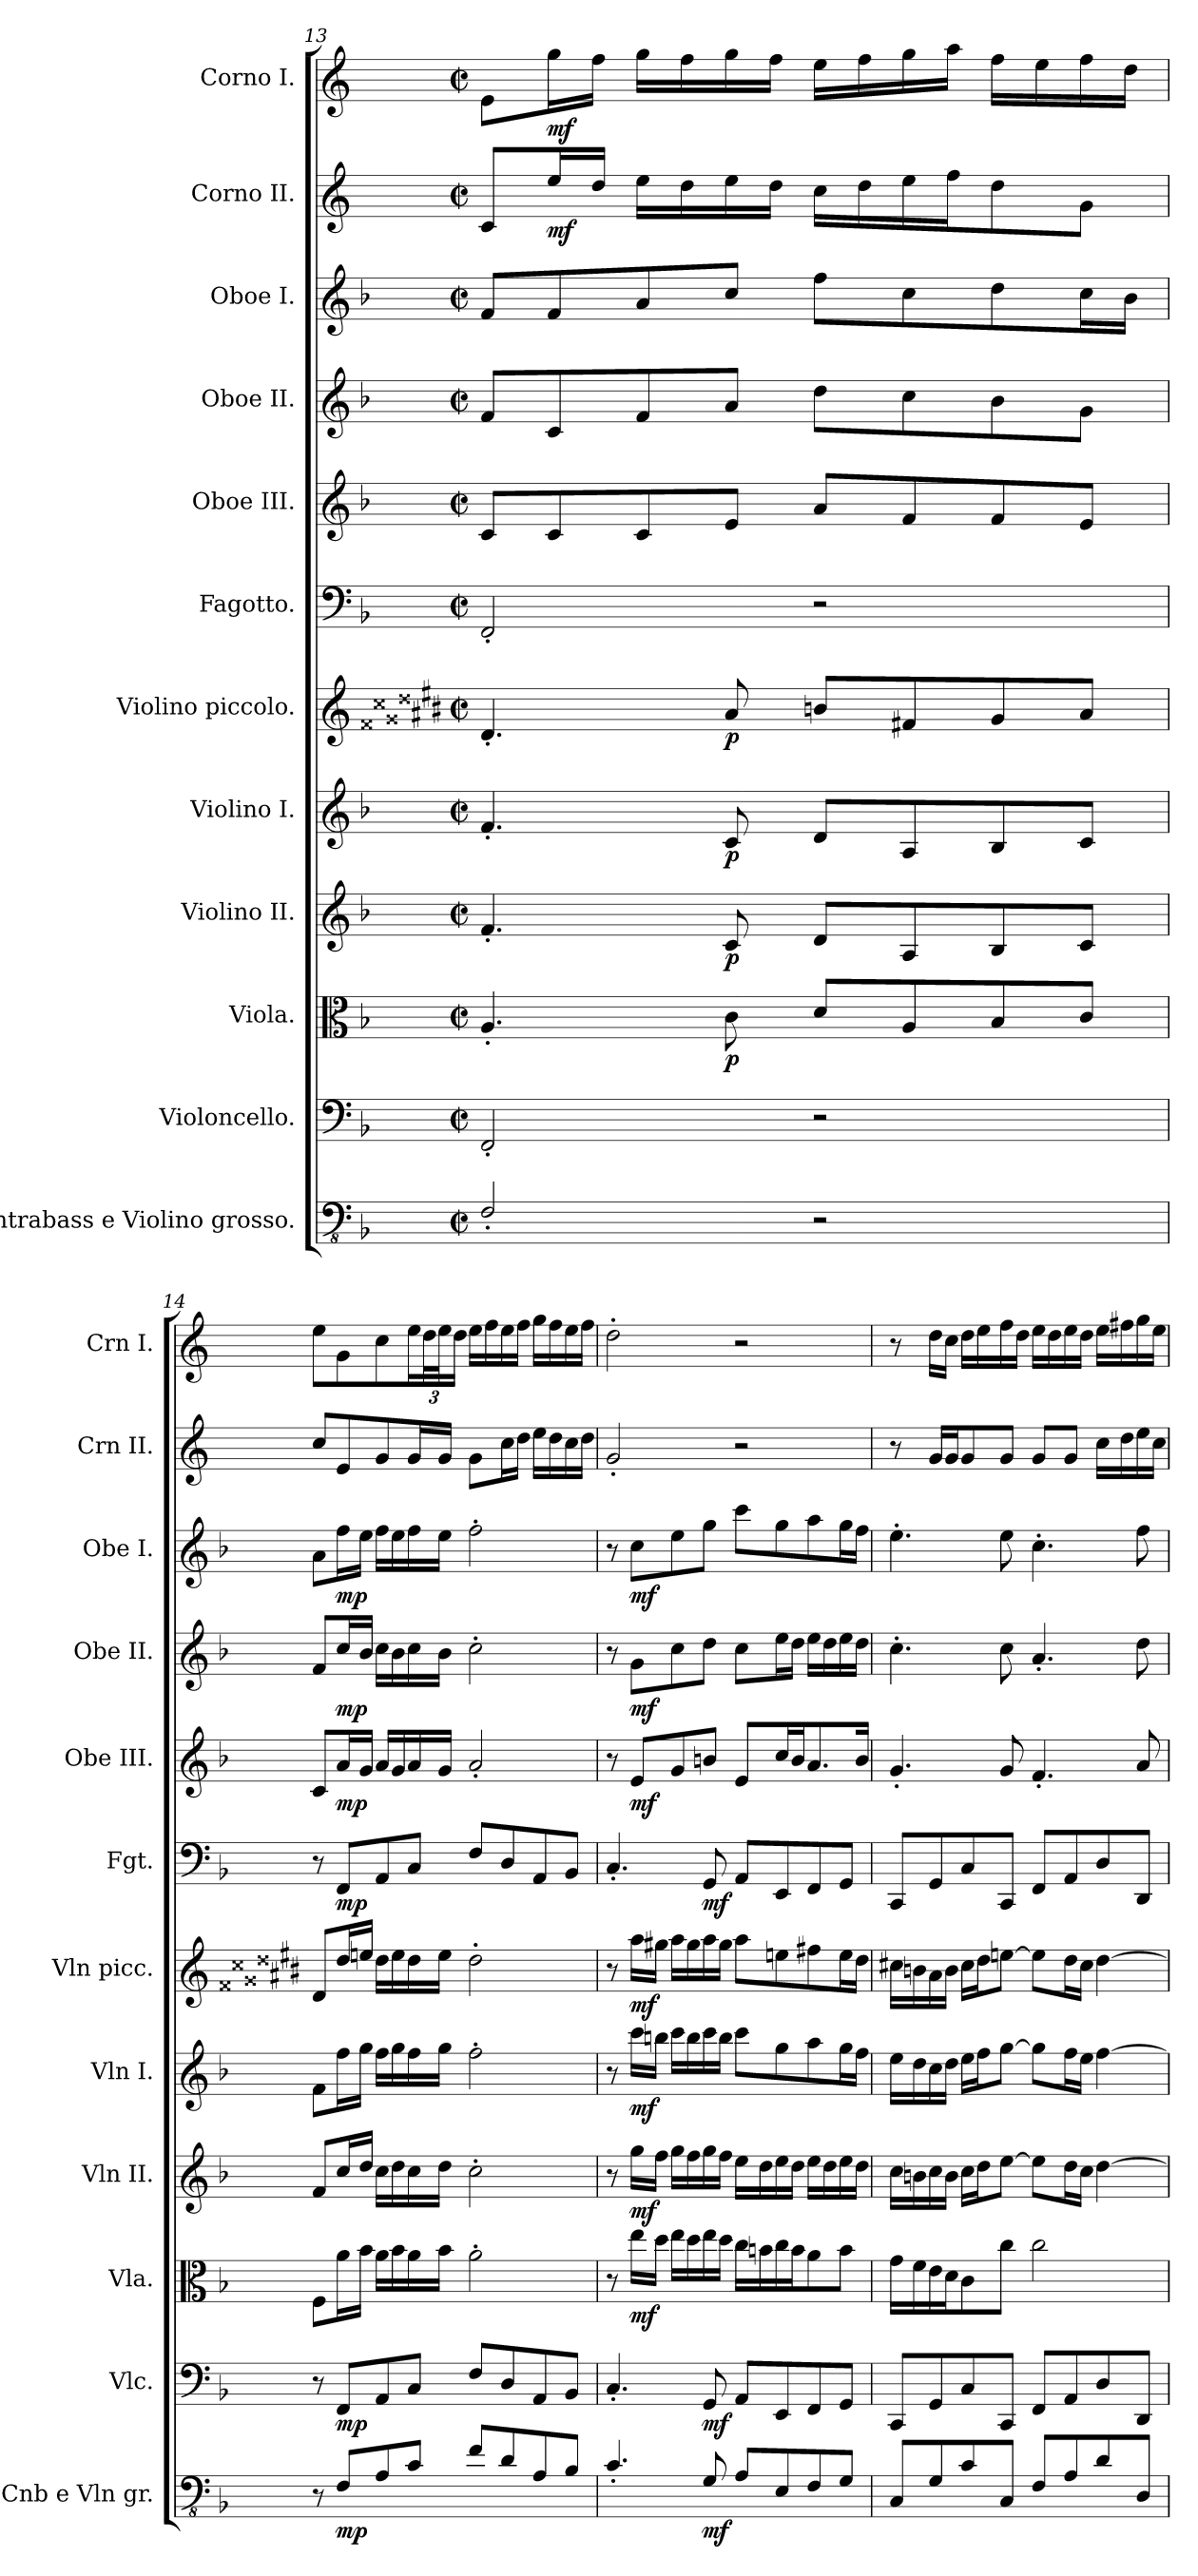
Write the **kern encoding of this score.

**kern	**dynam	**kern	**dynam	**kern	**dynam	**kern	**dynam	**kern	**dynam	**kern	**dynam	**kern	**dynam	**kern	**dynam	**kern	**dynam	**kern	**dynam	**kern	**dynam	**kern	**dynam
*part12	*part12	*part11	*part11	*part10	*part10	*part9	*part9	*part8	*part8	*part7	*part7	*part6	*part6	*part5	*part5	*part4	*part4	*part3	*part3	*part2	*part2	*part1	*part1
*staff12	*staff12	*staff11	*staff11	*staff10	*staff10	*staff9	*staff9	*staff8	*staff8	*staff7	*staff7	*staff6	*staff6	*staff5	*staff5	*staff4	*staff4	*staff3	*staff3	*staff2	*staff2	*staff1	*staff1
*I"Contrabass e Violino grosso.	*	*I"Violoncello.	*	*I"Viola.	*	*I"Violino II.	*	*I"Violino I.	*	*I"Violino piccolo.	*	*I"Fagotto.	*	*I"Oboe III.	*	*I"Oboe II.	*	*I"Oboe I.	*	*I"Corno II.	*	*I"Corno I.	*
*I'Cnb e Vln gr.	*	*I'Vlc.	*	*I'Vla.	*	*I'Vln II.	*	*I'Vln I.	*	*I'Vln picc.	*	*I'Fgt.	*	*I'Obe III.	*	*I'Obe II.	*	*I'Obe I.	*	*I'Crn II.	*	*I'Crn I.	*
*clefFv4	*	*clefF4	*	*clefC3	*	*clefG2	*	*clefG2	*	*clefG2	*	*clefF4	*	*clefG2	*	*clefG2	*	*clefG2	*	*clefG2	*	*clefG2	*
*ITrd7c12	*	*	*	*	*	*	*	*	*	*ITrd-1c-3	*	*	*	*	*	*	*	*	*	*ITrd4c7	*	*ITrd4c7	*
*k[b-]	*	*k[b-]	*	*k[b-]	*	*k[b-]	*	*k[b-]	*	*k[f##c##g##d##a#e#b#]	*	*k[b-]	*	*k[b-]	*	*k[b-]	*	*k[b-]	*	*k[b-]	*	*k[b-]	*
*M2/2	*	*M2/2	*	*M2/2	*	*M2/2	*	*M2/2	*	*M2/2	*	*M2/2	*	*M2/2	*	*M2/2	*	*M2/2	*	*M2/2	*	*M2/2	*
*met(c|)	*	*met(c|)	*	*met(c|)	*	*met(c|)	*	*met(c|)	*	*met(c|)	*	*met(c|)	*	*met(c|)	*	*met(c|)	*	*met(c|)	*	*met(c|)	*	*met(c|)	*
=13	=13	=13	=13	=13	=13	=13	=13	=13	=13	=13	=13	=13	=13	=13	=13	=13	=13	=13	=13	=13	=13	=13	=13
2FFF'/	.	2FF'/	.	4.A'/	.	4.f'/	.	4.f'/	.	4.e#'/	.	2FF'/	.	8c/L	.	8f/L	.	8f/L	.	8F/L	.	8A\L	.
!	!	!	!	!	!	!	!	!	!	!	!	!	!	!	!	!	!	!	!	!	!LO:DY:b	!	!LO:DY:b
.	.	.	.	.	.	.	.	.	.	.	.	.	.	8c/	.	8c/	.	8f/	.	16a/L	mf	16cc\L	mf
.	.	.	.	.	.	.	.	.	.	.	.	.	.	.	.	.	.	.	.	16g/JJ	.	16b-\JJ	.
.	.	.	.	.	.	.	.	.	.	.	.	.	.	8c/	.	8f/	.	8a/	.	16a\LL	.	16cc\LL	.
.	.	.	.	.	.	.	.	.	.	.	.	.	.	.	.	.	.	.	.	16g\	.	16b-\	.
!	!	!	!	!	!LO:DY:b	!	!LO:DY:b	!	!LO:DY:b	!	!LO:DY:b	!	!	!	!	!	!	!	!	!	!	!	!
.	.	.	.	8c\	p	8c/	p	8c/	p	8b#/	p	.	.	8e/J	.	8a/J	.	8cc/J	.	16a\	.	16cc\	.
.	.	.	.	.	.	.	.	.	.	.	.	.	.	.	.	.	.	.	.	16g\JJ	.	16b-\JJ	.
2r	.	2r	.	8d/L	.	8d/L	.	8d/L	.	8cc##/L	.	2r	.	8a/L	.	8dd\L	.	8ff\L	.	16f\LL	.	16a\LL	.
.	.	.	.	.	.	.	.	.	.	.	.	.	.	.	.	.	.	.	.	16g\	.	16b-\	.
.	.	.	.	8A/	.	8A/	.	8A/	.	8g##/	.	.	.	8f/	.	8cc\	.	8cc\	.	16a\	.	16cc\	.
.	.	.	.	.	.	.	.	.	.	.	.	.	.	.	.	.	.	.	.	16b-\J	.	16dd\JJ	.
.	.	.	.	8B-/	.	8B-/	.	8B-/	.	8a#/	.	.	.	8f/	.	8b-\	.	8dd\	.	8g\	.	16b-\LL	.
.	.	.	.	.	.	.	.	.	.	.	.	.	.	.	.	.	.	.	.	.	.	16a\	.
.	.	.	.	8c/J	.	8c/J	.	8c/J	.	8b#/J	.	.	.	8e/J	.	8g\J	.	16cc\L	.	8c\J	.	16b-\	.
.	.	.	.	.	.	.	.	.	.	.	.	.	.	.	.	.	.	16b-\JJ	.	.	.	16g\JJ	.
!!LO:PB:g=z
=14	=14	=14	=14	=14	=14	=14	=14	=14	=14	=14	=14	=14	=14	=14	=14	=14	=14	=14	=14	=14	=14	=14	=14
8r	.	8r	.	8F\L	.	8f/L	.	8f\L	.	8e#/L	.	8r	.	8c/L	.	8f/L	.	8a\L	.	8f/L	.	8a\L	.
!	!LO:DY:b	!	!LO:DY:b	!	!	!	!	!	!	!	!	!	!LO:DY:b	!	!LO:DY:b	!	!LO:DY:b	!	!LO:DY:b	!	!	!	!
8FFF/L	mp	8FF/L	mp	16a\L	.	16cc/L	.	16ff\L	.	16ee#/L	.	8FF/L	mp	16a/L	mp	16cc/L	mp	16ff\L	mp	8A/	.	8c\	.
.	.	.	.	16b-\JJ	.	16dd/JJ	.	16gg\JJ	.	16ff##/JJ	.	.	.	16g/JJ	.	16b-/JJ	.	16ee\JJ	.	.	.	.	.
8AAA/	.	8AA/	.	16a\LL	.	16cc\LL	.	16ff\LL	.	16ee#\LL	.	8AA/	.	16a/LL	.	16cc\LL	.	16ff\LL	.	8c/	.	8f\	.
.	.	.	.	16b-\	.	16dd\	.	16gg\	.	16ff##\	.	.	.	16g/	.	16b-\	.	16ee\	.	.	.	.	.
*	*	*	*	*	*	*	*	*	*	*	*	*	*	*	*	*	*	*	*	*	*	*Xbrackettup	*
8CC/J	.	8C/J	.	16a\	.	16cc\	.	16ff\	.	16ee#\	.	8C/J	.	16a/	.	16cc\	.	16ff\	.	16c/L	.	24a\L	.
.	.	.	.	.	.	.	.	.	.	.	.	.	.	.	.	.	.	.	.	.	.	48g\L	.
.	.	.	.	16b-\JJ	.	16dd\JJ	.	16gg\JJ	.	16ff##\JJ	.	.	.	16g/JJ	.	16b-\JJ	.	16ee\JJ	.	16c/JJ	.	48a\J	.
.	.	.	.	.	.	.	.	.	.	.	.	.	.	.	.	.	.	.	.	.	.	24g\JJ	.
8FF/L	.	8F/L	.	2a'\	.	2cc'\	.	2ff'\	.	2ee#'\	.	8F/L	.	2a'/	.	2cc'\	.	2ff'\	.	8c\L	.	16a\LL	.
.	.	.	.	.	.	.	.	.	.	.	.	.	.	.	.	.	.	.	.	.	.	16b-\	.
8DD/	.	8D/	.	.	.	.	.	.	.	.	.	8D/	.	.	.	.	.	.	.	16f\L	.	16a\	.
.	.	.	.	.	.	.	.	.	.	.	.	.	.	.	.	.	.	.	.	16g\JJ	.	16b-\JJ	.
8AAA/	.	8AA/	.	.	.	.	.	.	.	.	.	8AA/	.	.	.	.	.	.	.	16a\LL	.	16cc\LL	.
.	.	.	.	.	.	.	.	.	.	.	.	.	.	.	.	.	.	.	.	16g\	.	16b-\	.
8BBB-/J	.	8BB-/J	.	.	.	.	.	.	.	.	.	8BB-/J	.	.	.	.	.	.	.	16f\	.	16a\	.
.	.	.	.	.	.	.	.	.	.	.	.	.	.	.	.	.	.	.	.	16g\JJ	.	16b-\JJ	.
=15	=15	=15	=15	=15	=15	=15	=15	=15	=15	=15	=15	=15	=15	=15	=15	=15	=15	=15	=15	=15	=15	=15	=15
4.CC'/	.	4.C'/	.	8r	.	8r	.	8r	.	8r	.	4.C'/	.	8r	.	8r	.	8r	.	2c'/	.	2g'\	.
!	!	!	!	!	!LO:DY:b	!	!LO:DY:b	!	!LO:DY:b	!	!LO:DY:b	!	!	!	!LO:DY:b	!	!LO:DY:b	!	!LO:DY:b	!	!	!	!
.	.	.	.	16ee\LL	mf	16gg\LL	mf	16ccc\LL	mf	16bb#\LL	mf	.	.	8e/L	mf	8g\L	mf	8cc\L	mf	.	.	.	.
.	.	.	.	16dd\JJ	.	16ff\JJ	.	16bbn\JJ	.	16aa##X\JJ	.	.	.	.	.	.	.	.	.	.	.	.	.
.	.	.	.	16ee\LL	.	16gg\LL	.	16ccc\LL	.	16bb#\LL	.	.	.	8g/	.	8cc\	.	8ee\	.	.	.	.	.
.	.	.	.	16dd\	.	16ff\	.	16bb\	.	16aa##\	.	.	.	.	.	.	.	.	.	.	.	.	.
!	!LO:DY:b	!	!LO:DY:b	!	!	!	!	!	!	!	!	!	!LO:DY:b	!	!	!	!	!	!	!	!	!	!
8GGG/	mf	8GG/	mf	16ee\	.	16gg\	.	16ccc\	.	16bb#\	.	8GG/	mf	8bn/J	.	8dd\J	.	8gg\J	.	.	.	.	.
.	.	.	.	16dd\JJ	.	16ff\JJ	.	16bb\JJ	.	16aa##\JJ	.	.	.	.	.	.	.	.	.	.	.	.	.
8AAA/L	.	8AA/L	.	16cc\LL	.	16ee\LL	.	8ccc\L	.	8bb#\L	.	8AA/L	.	8e/L	.	8cc\L	.	8ccc\L	.	2r	.	2r	.
.	.	.	.	16bn\	.	16dd\	.	.	.	.	.	.	.	.	.	.	.	.	.	.	.	.	.
8EEE/	.	8EE/	.	16cc\	.	16ee\	.	8gg\	.	8ff##\	.	8EE/	.	16cc/L	.	16ee\L	.	8gg\	.	.	.	.	.
.	.	.	.	16b\J	.	16dd\JJ	.	.	.	.	.	.	.	16b/J	.	16dd\JJ	.	.	.	.	.	.	.
8FFF/	.	8FF/	.	8a\	.	16ee\LL	.	8aa\	.	8gg##\	.	8FF/	.	8.a/	.	16ee\LL	.	8aa\	.	.	.	.	.
.	.	.	.	.	.	16dd\	.	.	.	.	.	.	.	.	.	16dd\	.	.	.	.	.	.	.
8GGG/J	.	8GG/J	.	8b\J	.	16ee\	.	16gg\L	.	16ff##\L	.	8GG/J	.	.	.	16ee\	.	16gg\L	.	.	.	.	.
.	.	.	.	.	.	16dd\JJ	.	16ff\JJ	.	16ee#\JJ	.	.	.	16b/Jk	.	16dd\JJ	.	16ff\JJ	.	.	.	.	.
!!LO:PB:g=z
=16	=16	=16	=16	=16	=16	=16	=16	=16	=16	=16	=16	=16	=16	=16	=16	=16	=16	=16	=16	=16	=16	=16	=16
8CCC/L	.	8CC/L	.	16g\LL	.	16cc\LL	.	16ee\LL	.	16dd##\LL	.	8CC/L	.	4.g'/	.	4.cc'\	.	4.ee'\	.	8r	.	8r	.
.	.	.	.	16f\	.	16bn\	.	16dd\	.	16cc##\	.	.	.	.	.	.	.	.	.	.	.	.	.
8GGG/	.	8GG/	.	16e\	.	16cc\	.	16cc\	.	16b#\	.	8GG/	.	.	.	.	.	.	.	16c/LL	.	16g\LL	.
.	.	.	.	16d\J	.	16b\JJ	.	16dd\JJ	.	16cc##\JJ	.	.	.	.	.	.	.	.	.	16c/J	.	16f\JJ	.
8CC/	.	8C/	.	8c\	.	16cc\LL	.	16ee\LL	.	16dd##\LL	.	8C/	.	.	.	.	.	.	.	8c/	.	16g\LL	.
.	.	.	.	.	.	16dd\J	.	16ff\J	.	16ee#\J	.	.	.	.	.	.	.	.	.	.	.	16a\	.
8CCC/J	.	8CC/J	.	8cc\J	.	[8ee\J	.	[8gg\J	.	[8ff##\J	.	8CC/J	.	8g/	.	8cc\	.	8ee\	.	8c/J	.	16b-\	.
.	.	.	.	.	.	.	.	.	.	.	.	.	.	.	.	.	.	.	.	.	.	16g\JJ	.
8FFF/L	.	8FF/L	.	2cc\	.	8ee\L]	.	8gg\L]	.	8ff##\L]	.	8FF/L	.	4.f'/	.	4.a'/	.	4.cc'\	.	8c/L	.	16a\LL	.
.	.	.	.	.	.	.	.	.	.	.	.	.	.	.	.	.	.	.	.	.	.	16g\	.
8AAA/	.	8AA/	.	.	.	16dd\L	.	16ff\L	.	16ee#\L	.	8AA/	.	.	.	.	.	.	.	8c/J	.	16a\	.
.	.	.	.	.	.	16cc\JJ	.	16ee\JJ	.	16dd##\JJ	.	.	.	.	.	.	.	.	.	.	.	16g\JJ	.
8DD/	.	8D/	.	.	.	[4dd\	.	[4ff\	.	[4ee#\	.	8D/	.	.	.	.	.	.	.	16f\LL	.	16a\LL	.
.	.	.	.	.	.	.	.	.	.	.	.	.	.	.	.	.	.	.	.	16g\	.	16bn\	.
8DDD/J	.	8DD/J	.	.	.	.	.	.	.	.	.	8DD/J	.	8a/	.	8dd\	.	8ff\	.	16a\	.	16cc\	.
.	.	.	.	.	.	.	.	.	.	.	.	.	.	.	.	.	.	.	.	16f\JJ	.	16a\JJ	.
=	=	=	=	=	=	=	=	=	=	=	=	=	=	=	=	=	=	=	=	=	=	=	=
*-	*-	*-	*-	*-	*-	*-	*-	*-	*-	*-	*-	*-	*-	*-	*-	*-	*-	*-	*-	*-	*-	*-	*-
